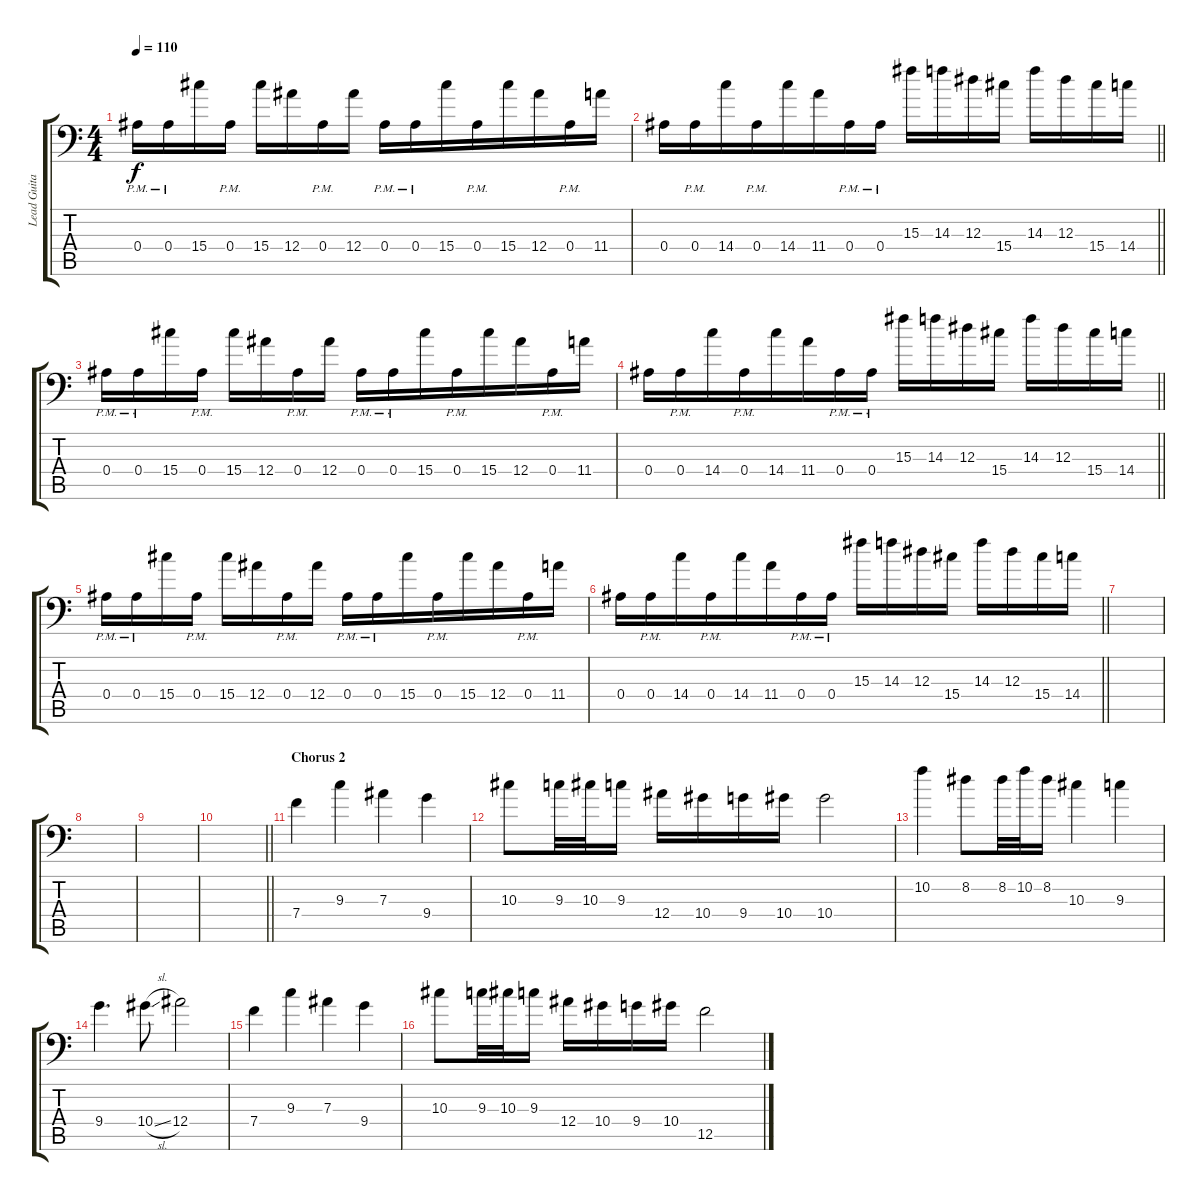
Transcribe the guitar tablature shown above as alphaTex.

\track ("Lead Guitar 1" "Lead Guita") {instrument distortionguitar}
\staff {score tabs}
\tuning (C4 G3 Eb3 Bb2 F2 Bb1) {hide}
\ts (4 4)
\tempo 110
\clef f4
\ks c
0.4{pm}.16{dy f} 0.4{pm}.16 15.4.16 0.4{pm}.16 15.4.16 12.4.16 0.4{pm}.16{beam merge} 12.4.16 0.4{pm}.16 0.4{pm}.16 15.4.16{beam merge} 0.4{pm}.16{beam merge} 15.4.16 12.4.16{beam merge} 0.4{pm}.16{beam merge} 11.4.16 |
\barLineRight lightlight
0.4.16 0.4{pm}.16 14.4.16{beam merge} 0.4{pm}.16{beam merge} 14.4.16 11.4.16 0.4{pm}.16{beam merge} 0.4{pm}.16 15.3.16 14.3.16{beam merge} 12.3.16 15.4.16 14.3.16 12.3.16 15.4.16 14.4.16 |
0.4{pm}.16 0.4{pm}.16 15.4.16 0.4{pm}.16 15.4.16 12.4.16 0.4{pm}.16{beam merge} 12.4.16 0.4{pm}.16 0.4{pm}.16 15.4.16{beam merge} 0.4{pm}.16{beam merge} 15.4.16 12.4.16{beam merge} 0.4{pm}.16{beam merge} 11.4.16 |
\barLineRight lightlight
0.4.16 0.4{pm}.16 14.4.16{beam merge} 0.4{pm}.16{beam merge} 14.4.16 11.4.16 0.4{pm}.16{beam merge} 0.4{pm}.16 15.3.16 14.3.16{beam merge} 12.3.16 15.4.16 14.3.16 12.3.16 15.4.16 14.4.16 |
0.4{pm}.16 0.4{pm}.16 15.4.16 0.4{pm}.16 15.4.16 12.4.16 0.4{pm}.16{beam merge} 12.4.16 0.4{pm}.16 0.4{pm}.16 15.4.16{beam merge} 0.4{pm}.16{beam merge} 15.4.16 12.4.16{beam merge} 0.4{pm}.16{beam merge} 11.4.16 |
\barLineRight lightlight
0.4.16 0.4{pm}.16 14.4.16{beam merge} 0.4{pm}.16{beam merge} 14.4.16 11.4.16 0.4{pm}.16{beam merge} 0.4{pm}.16 15.3.16 14.3.16{beam merge} 12.3.16 15.4.16 14.3.16 12.3.16 15.4.16 14.4.16 |
|
|
|
\barLineRight lightlight
|
\section ("" "Chorus 2")
7.4.4 9.3.4 7.3.4{beam merge} 9.4.4 |
10.3.8 9.3.32 10.3.32 9.3.16 12.4.16{beam merge} 10.4.16{beam merge} 9.4.16 10.4.16 10.4.2 |
10.2.4{beam merge} 8.2.8 8.2.32 10.2.32{beam merge} 8.2.16 10.3.4{beam merge} 9.3.4 |
9.4.4{d} 10.4{sl}.8 12.4.2 |
7.4.4 9.3.4 7.3.4{beam merge} 9.4.4 |
10.3.8 9.3.32 10.3.32 9.3.16 12.4.16{beam merge} 10.4.16{beam merge} 9.4.16 10.4.16 12.5.2
